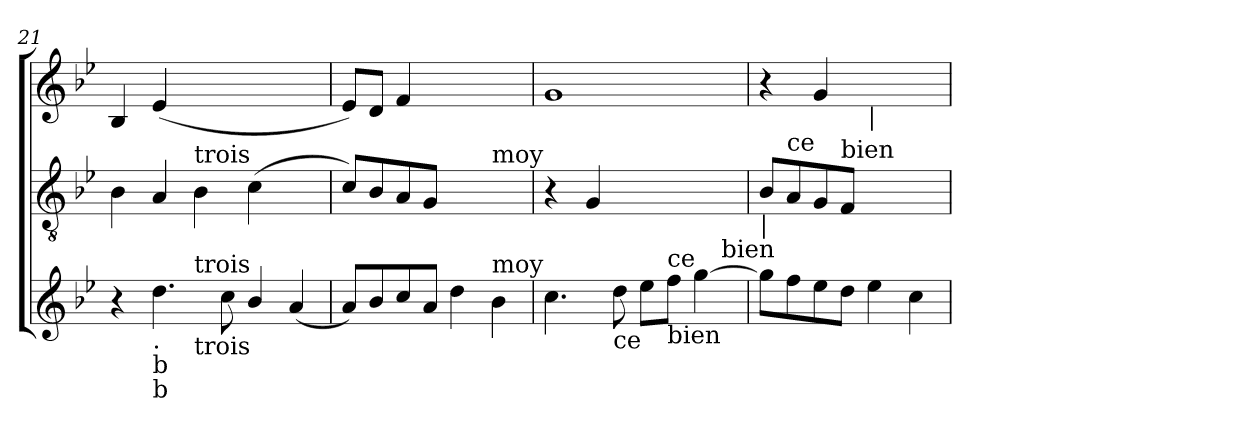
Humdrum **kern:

**kern	**kern	**kern
*part3	*part2	*part1
*staff3	*staff2	*staff1
!!LO:PB:g=z
*clefG2	*clefGv2	*clefG2
*ITrd1c2	*	*
*k[b-e-a-d-]	*k[b-e-]	*k[b-e-]
*A-:	*B-:	*B-:
=21	=21	=21
*^	*	*
4r	2ryy	4B-\	4B-/
!LO:TX:b:t=.	!	!	!
!LO:TX:b:t=b	!	!	!
!LO:TX:b:t=b	!	!	!
4.cc\	.	4A/	(<4e-/
!	!	!LO:TX:a:t=trois	!
!	!LO:TX:a:t=trois	!	!
!	!LO:TX:b:t=trois	!	!
.	2.ryy	4B-\	2.ryy
8b-\	.	.	.
4a-/	.	(>4c\	.
(<4g/	.	4ryy	.
*v	*v	*	*
=22	=22	=22
8g/L)	8c/L)	8e-/L)
8a-/	8B-/	8d/J
8b-/	8A/	4f/
8g/J	8G/J	.
4cc\	4ryy	2ryy
!	!LO:TX:a:t=moy	!
!LO:TX:a:t=moy	!	!
4a-\	4ryy	.
=23	=23	=23
!LO:TX:b:t=moy	!	!
*^	*	*
4.b-\	2..ryy	4r	1g
.	.	4G/	.
!LO:TX:b:t=ce	!	!	!
8cc\	.	.	.
8dd-\L	.	2ryy	.
!LO:TX:a:t=ce	!	!	!
!LO:TX:b:t=bien	!	!	!
8ee-\J	.	.	.
[>4ff\	.	.	.
!	!LO:TX:a:t=bien	!	!
.	8ryy	.	.
=24	=24	=24	=24
!	!	!LO:TX:b:i:t=|	!
*v	*v	*	*
8ff\L]	8B-/L	4r
!	!LO:TX:a:t=ce	!
8ee-\	8A/	.
8dd-\	8G/	4g/
!	!LO:TX:a:t=bien	!
8cc\J	8F/J	.
!	!	!LO:TX:b:i:t=|
4dd-\	2ryy	2ryy
4b-\	.	.
=	=	=
*-	*-	*-
